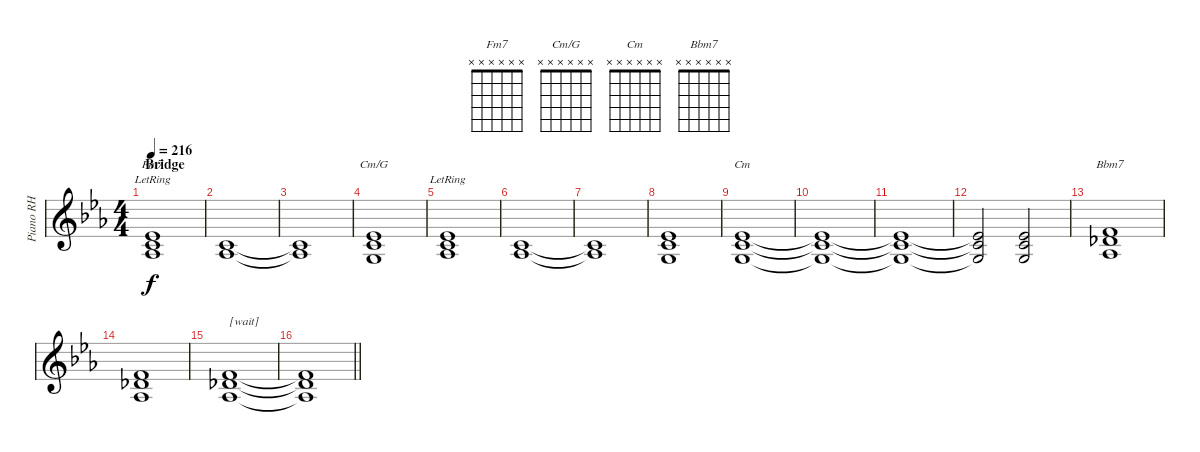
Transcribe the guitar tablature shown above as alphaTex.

\track ("Piano RH" "Piano RH") {instrument brightacousticpiano}
\staff {score}
\tuning (E4 B3 G3 D3 A2 E2) {hide}
\chord ("Fm7" x x x x x x)
\chord ("Cm/G" x x x x x x)
\chord ("Cm" x x x x x x)
\chord ("Bbm7" x x x x x x)
\ts (4 4)
\section ("" "Bridge")
\tempo 216
\clef g2
\ks eb
(4.2{lr} 5.3 6.4).1{ch "Fm7" dy f} |
(5.3 6.4).1 |
(5.3{t} 6.4{t}).1 |
(4.2 5.3 5.4).1{ch "Cm/G"} |
(4.2{lr} 5.3 6.4).1 |
(5.3 6.4).1 |
(5.3{t} 6.4{t}).1 |
(4.2 5.3 5.4).1 |
(4.2 5.3 5.4).1{ch "Cm"} |
(4.2{t} 5.3{t} 5.4{t}).1 |
(4.2{t} 5.3{t} 5.4{t}).1 |
(4.2{t} 5.3{t} 5.4{t}).2 (4.2 5.3 5.4).2 |
(1.1 2.2 1.3).1{ch "Bbm7"} |
(1.1 2.2 1.3).1 |
(1.1 2.2 1.3).1{txt "[wait]"} |
\barLineRight lightlight
(1.1{t} 2.2{t} 1.3{t}).1
